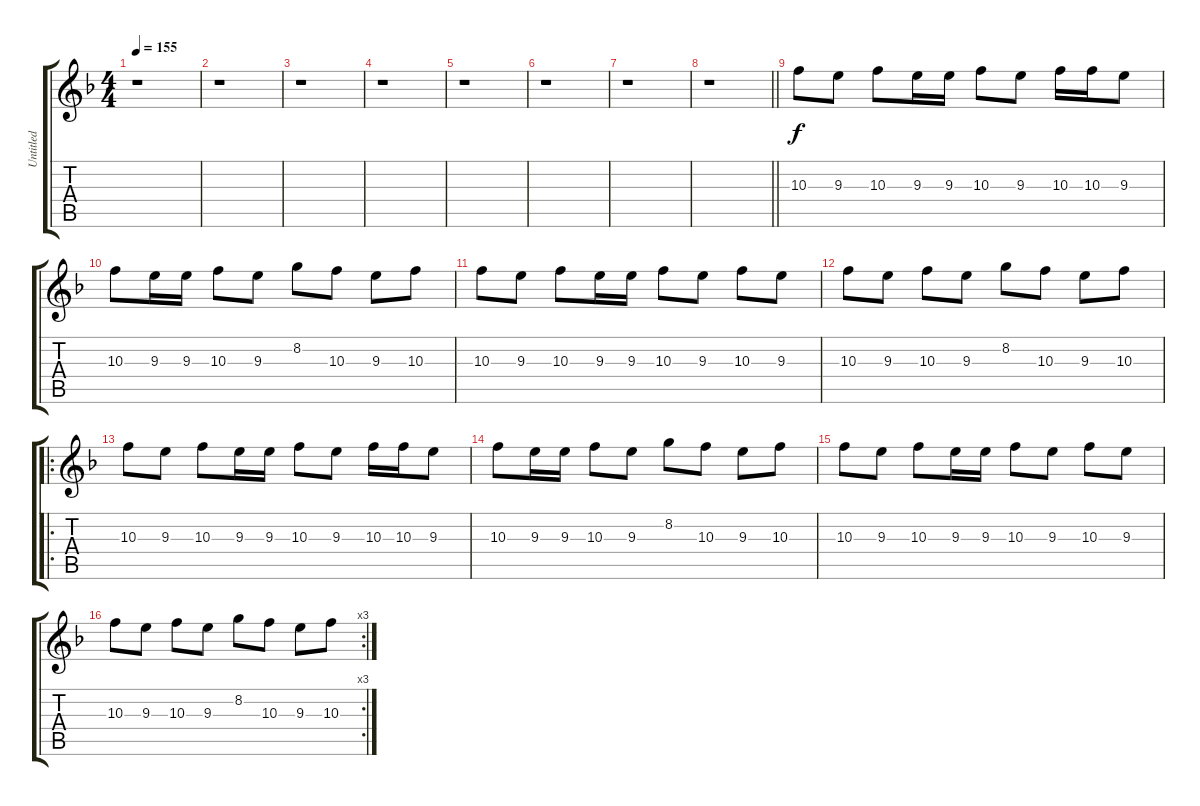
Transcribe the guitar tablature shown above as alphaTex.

\track ("Untitled" "Untitled") {instrument overdrivenguitar}
\staff {score tabs}
\tuning (E4 B3 G3 D3 A2 D2) {hide}
\ts (4 4)
\tempo 155
\clef g2
\ks f
r.1{dy f} |
r.1 |
r.1 |
r.1 |
r.1 |
r.1 |
r.1 |
\barLineRight lightlight
r.1 |
10.3.8 9.3.8 10.3.8 9.3.16 9.3.16 10.3.8 9.3.8 10.3.16 10.3.16 9.3.8 |
10.3.8 9.3.16 9.3.16 10.3.8 9.3.8 8.2.8 10.3.8 9.3.8 10.3.8 |
10.3.8 9.3.8 10.3.8 9.3.16 9.3.16 10.3.8 9.3.8 10.3.8 9.3.8 |
10.3.8 9.3.8 10.3.8 9.3.8 8.2.8 10.3.8 9.3.8 10.3.8 |
\ro
10.3.8 9.3.8 10.3.8 9.3.16 9.3.16 10.3.8 9.3.8 10.3.16 10.3.16 9.3.8 |
10.3.8 9.3.16 9.3.16 10.3.8 9.3.8 8.2.8 10.3.8 9.3.8 10.3.8 |
10.3.8 9.3.8 10.3.8 9.3.16 9.3.16 10.3.8 9.3.8 10.3.8 9.3.8 |
\rc 3
10.3.8 9.3.8 10.3.8 9.3.8 8.2.8 10.3.8 9.3.8 10.3.8
